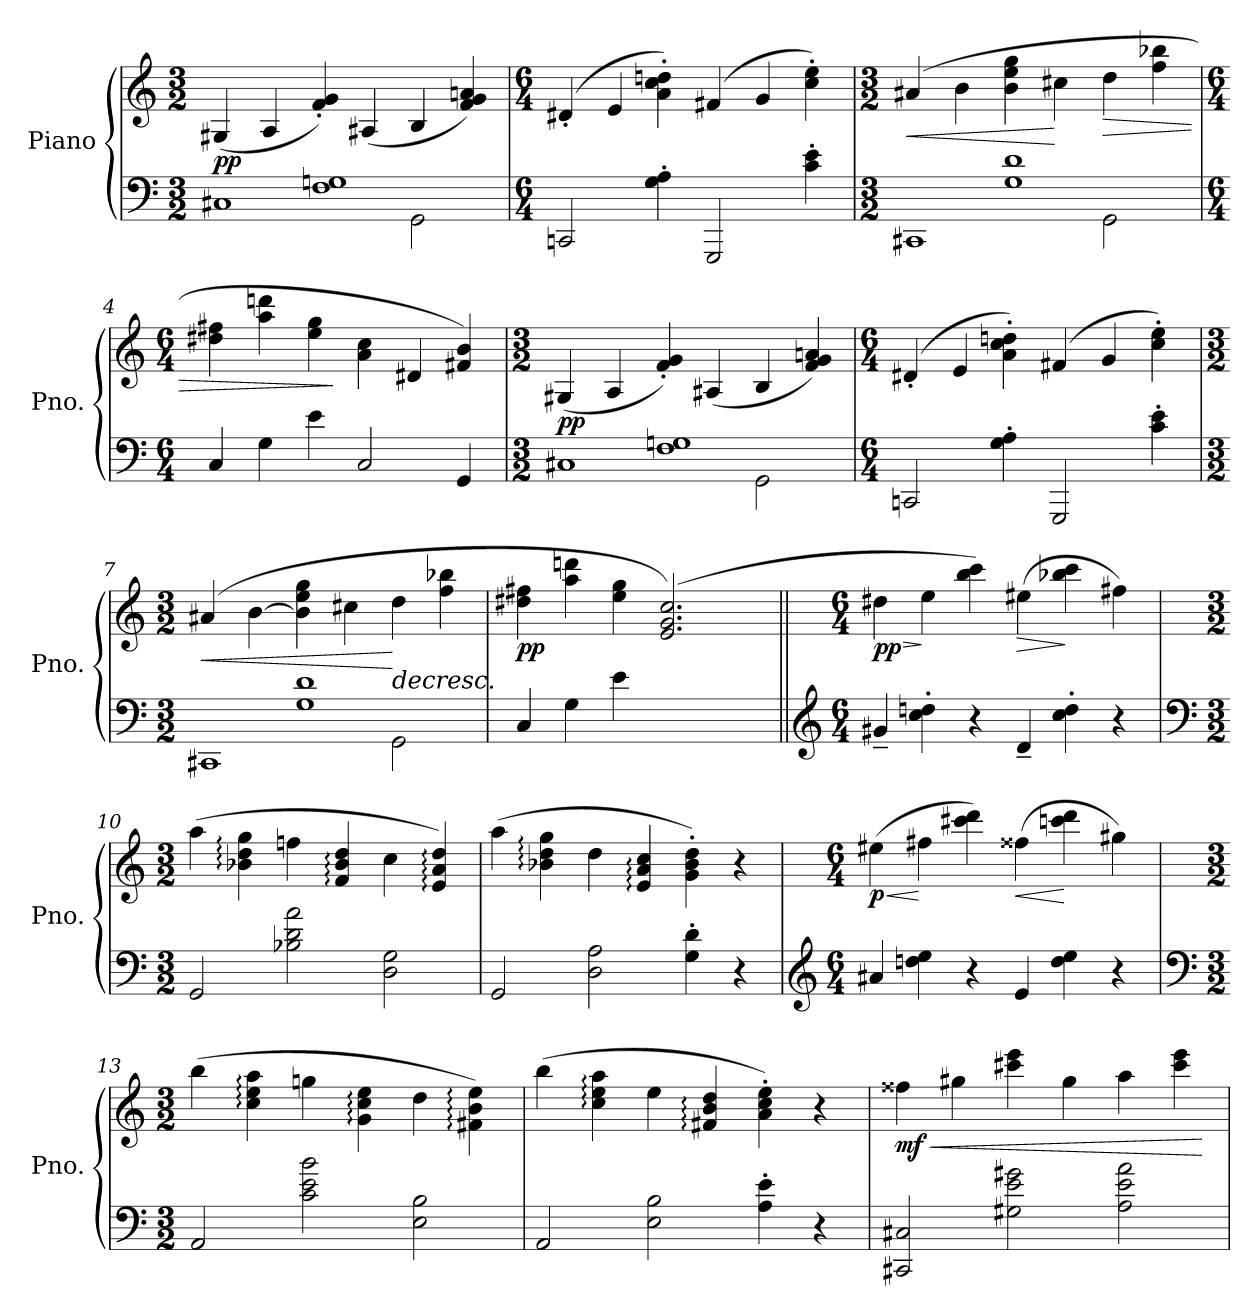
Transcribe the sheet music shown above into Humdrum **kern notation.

**kern	**kern	**dynam
*part1	*part1	*part1
*staff2	*staff1	*staff1/2
*I"Piano	*	*
*I'Pno.	*	*
*clefF4	*clefG2	*
*k[]	*k[]	*
*M3/2	*M3/2	*
*MM288	*MM288	*
=1	=1	=1
*^	*	*
!	!	!	!LO:DY:b
4ryy	1C#X	(<4G#X/	pp
4ryy	.	4A/	.
1F 1Gn	.	4f/' 4g/')	.
.	.	(<4A#X/	.
.	2GG\	4B/	.
.	.	4f/ 4g/ 4an/)	.
*v	*v	*	*
=2	=2	=2
*M6/4	*M6/4	*
2CCn/	(>4d#X'/	.
.	4e/	.
4G\' 4A\'	4a\' 4cc\' 4ddn\')	.
2GGG/	(>4f#X/	.
.	4g/	.
4c\' 4e\'	4cc\' 4ee\')	.
!!LO:LB:g=z
=3	=3	=3
*M3/2	*M3/2	*
*^	*	*
!	!	!	!LO:HP:b
4ryy	1CC#X	(>4a#X/	<
4ryy	.	4b\	.
1G 1d	.	4b\ 4ee\ 4gg\	.
.	.	4cc#X\	[
!	!	!	!LO:HP:b
.	2GG\	4dd\	>
.	.	4ff\ 4bb-X\	.
*v	*v	*	*
=4	=4	=4
*M6/4	*M6/4	*
4C/	4dd#X\ 4ff#X\	.
4G\	4aa\ 4dddn\	.
4e\	4ee\ 4gg\	.
2C/	4a\ 4cc\	.
.	4d#X/	.
4GG/	4f#X/ 4b/)	]
=5	=5	=5
*M3/2	*M3/2	*
*^	*	*
!	!	!	!LO:DY:b
4ryy	1C#X	(<4G#X/	pp
4ryy	.	4A/	.
1F 1Gn	.	4f/' 4g/')	.
.	.	(<4A#X/	.
.	2GG\	4B/	.
.	.	4f/ 4g/ 4an/)	.
*v	*v	*	*
!!LO:LB:g=z
=6	=6	=6
*M6/4	*M6/4	*
2CCn/	(>4d#X'/	.
.	4e/	.
4G\' 4A\'	4a\' 4cc\' 4ddn\')	.
2GGG/	(>4f#X/	.
.	4g/	.
4c\' 4e\'	4cc\' 4ee\')	.
=7	=7	=7
*M3/2	*M3/2	*
*^	*	*
!	!	!	!LO:HP:b
4ryy	1CC#X	(>4a#X/	<
4ryy	.	[4b\	.
1G 1d	.	4b\] 4ee\ 4gg\	.
.	.	4cc#X\	.
!	!	!	!LO:HP:n=1:b
.	2GG\	4dd\	[ >
.	.	4ff\ 4bb-X\	.
*v	*v	*	*
=8	=8	=8
!	!	!LO:DY:b
(>4C/	4dd#X\ 4ff#X\	pp
4G\	4aa\ 4dddn\	]
4e\	4ee\ 4gg\	.
4ryy	(2.e/ 2.g/ 2.cc/)	.
2ryy	.	.
!!LO:LB:g=z
=9||	=9||	=9||
*clefG2	*	*
*M6/4	*M6/4	*
!	!	!LO:HP:b
!	!	!LO:DY:n=1:b
4g#X~/	4dd#X\	> pp
4cc\' 4ddn\'	4ee\	]
4r	4bb\ 4ccc\)	.
!	!	!LO:HP:b
4d~/	(>4ee#X\	>
4cc\' 4dd\'	4bb-X\ 4ccc\	]
4r	4ff#X\)	.
=10	=10	=10
*clefF4	*	*
*M3/2	*M3/2	*
2GG/	(>4aa\	.
.	4b-X\: 4dd\: 4gg\:	.
2B-X\ 2d\ 2a\	4ffn\	.
.	4f/: 4b-/: 4dd/:	.
2D\ 2G\	4cc\	.
.	4e/: 4a/: 4dd/:)	.
=11	=11	=11
2GG/	(>4aa\	.
.	4b-X\: 4dd\: 4gg\:	.
2D\ 2A\	4dd\	.
.	4e/: 4a/: 4cc/:	.
4G\' 4d\'	4g\' 4b-\' 4dd\')	.
4r	4r	.
!!LO:LB:g=z
=12	=12	=12
*clefG2	*	*
*M6/4	*M6/4	*
!	!	!LO:HP:b
!	!	!LO:DY:n=1:b
4a#X/	(>4ee#X\	< p
4ddn\ 4ee\	4ff#X\	[
4r	4ccc#X\ 4ddd\)	.
!	!	!LO:HP:b
4e/	(>4ff##X\	<
4dd\ 4ee\	4cccn\ 4ddd\	[
4r	4gg#X\)	.
=13	=13	=13
*clefF4	*	*
*M3/2	*M3/2	*
2AA/	(>4bb\	.
.	4cc\: 4ee\: 4aa\:	.
2c\ 2e\ 2b\	4ggn\	.
.	4g\: 4cc\: 4ee\:	.
2E\ 2B\	4dd\	.
.	4f#X\: 4b\: 4ee\:)	.
=14	=14	=14
2AA/	(>4bb\	.
.	4cc\: 4ee\: 4aa\:	.
2E\ 2B\	4ee\	.
.	4f#X/: 4b/: 4dd/:	.
4A\' 4e\'	4a\' 4cc\' 4ee\')	.
4r	4r	.
!!LO:LB:g=z
=15	=15	=15
!	!	!LO:HP:b
!	!	!LO:DY:n=1:b
2CC#X/ 2C#X/	4ff##X\	< mf
.	4gg#X\	.
2G#X\ 2e\ 2g#X\	4ccc#X\ 4eee\	.
.	4gg#\	.
2A\ 2e\ 2a\	4aa\	.
.	4ccc#\ 4eee\	.
.	.	[
=	=	=
*-	*-	*-
